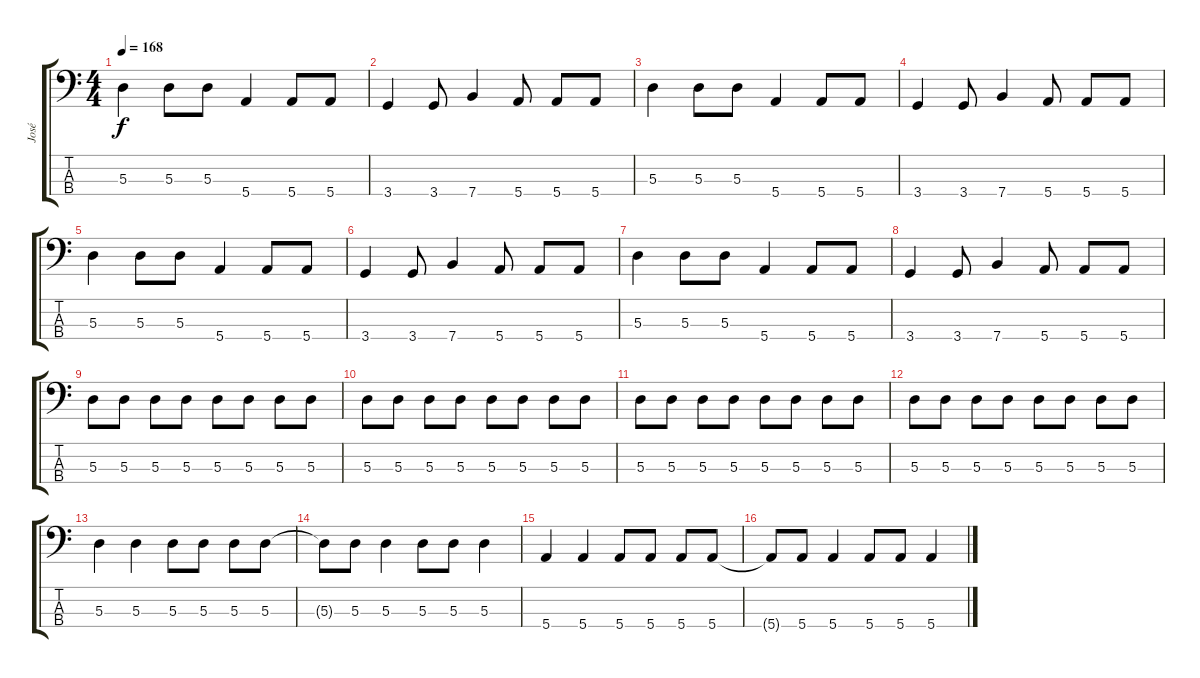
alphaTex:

\track ("José" "José") {instrument electricbasspick}
\staff {score tabs}
\tuning (G2 D2 A1 E1) {hide}
\ts (4 4)
\tempo 168
\clef f4
\ks c
5.3.4{dy f} 5.3.8 5.3.8 5.4.4 5.4.8 5.4.8 |
3.4.4 3.4.8 7.4.4 5.4.8 5.4.8 5.4.8 |
5.3.4 5.3.8 5.3.8 5.4.4 5.4.8 5.4.8 |
3.4.4 3.4.8 7.4.4 5.4.8 5.4.8 5.4.8 |
5.3.4 5.3.8 5.3.8 5.4.4 5.4.8 5.4.8 |
3.4.4 3.4.8 7.4.4 5.4.8 5.4.8 5.4.8 |
5.3.4 5.3.8 5.3.8 5.4.4 5.4.8 5.4.8 |
3.4.4 3.4.8 7.4.4 5.4.8 5.4.8 5.4.8 |
5.3.8 5.3.8 5.3.8 5.3.8 5.3.8 5.3.8 5.3.8 5.3.8 |
5.3.8 5.3.8 5.3.8 5.3.8 5.3.8 5.3.8 5.3.8 5.3.8 |
5.3.8 5.3.8 5.3.8 5.3.8 5.3.8 5.3.8 5.3.8 5.3.8 |
5.3.8 5.3.8 5.3.8 5.3.8 5.3.8 5.3.8 5.3.8 5.3.8 |
5.3.4 5.3.4 5.3.8 5.3.8 5.3.8 5.3.8 |
5.3{t}.8 5.3.8 5.3.4 5.3.8 5.3.8 5.3.4 |
5.4.4 5.4.4 5.4.8 5.4.8 5.4.8 5.4.8 |
5.4{t}.8 5.4.8 5.4.4 5.4.8 5.4.8 5.4.4
